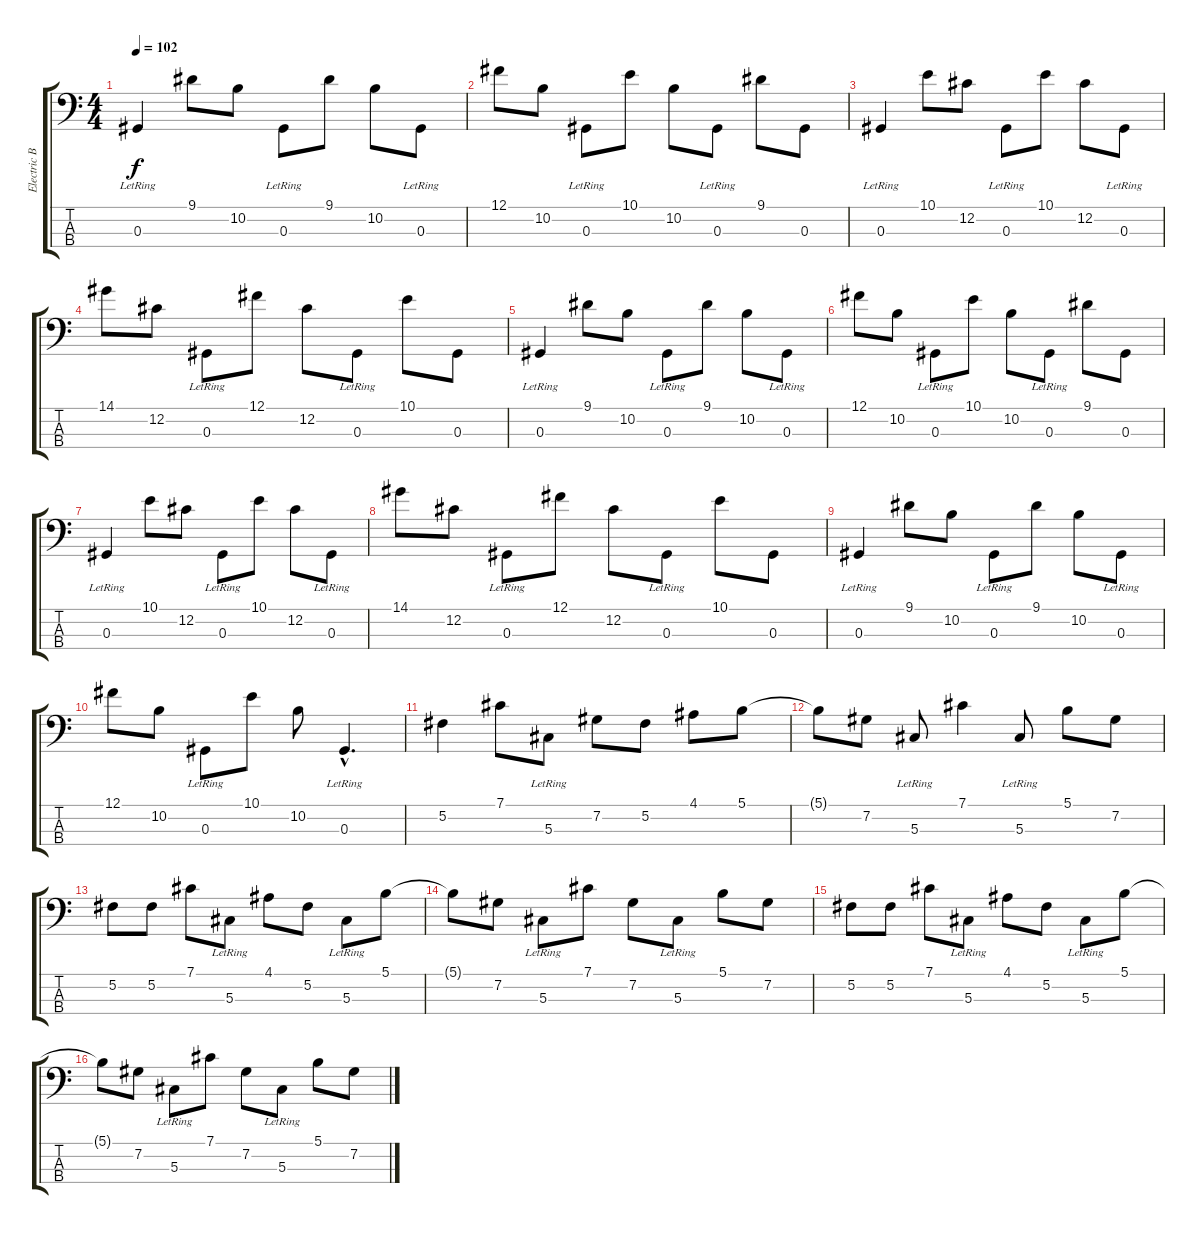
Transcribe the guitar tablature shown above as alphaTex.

\track ("Electric Bass (Jason Newsted)" "Electric B") {instrument electricbasspick}
\staff {score tabs}
\tuning (Gb2 Db2 Ab1 Eb1) {hide}
\ts (4 4)
\tempo 102
\clef f4
\ks c
0.3{lr}.4{dy f} 9.1.8 10.2.8 0.3{lr}.8 9.1.8 10.2.8 0.3{lr}.8 |
12.1.8 10.2.8 0.3{lr}.8 10.1.8 10.2.8 0.3{lr}.8 9.1.8 0.3.8 |
0.3{lr}.4 10.1.8 12.2.8 0.3{lr}.8 10.1.8 12.2.8 0.3{lr}.8 |
14.1.8 12.2.8 0.3{lr}.8 12.1.8 12.2.8 0.3{lr}.8 10.1.8 0.3.8 |
0.3{lr}.4 9.1.8 10.2.8 0.3{lr}.8 9.1.8 10.2.8 0.3{lr}.8 |
12.1.8 10.2.8 0.3{lr}.8 10.1.8 10.2.8 0.3{lr}.8 9.1.8 0.3.8 |
0.3{lr}.4 10.1.8 12.2.8 0.3{lr}.8 10.1.8 12.2.8 0.3{lr}.8 |
14.1.8 12.2.8 0.3{lr}.8 12.1.8 12.2.8 0.3{lr}.8 10.1.8 0.3.8 |
0.3{lr}.4 9.1.8 10.2.8 0.3{lr}.8 9.1.8 10.2.8 0.3{lr}.8 |
12.1.8 10.2.8 0.3{lr}.8 10.1.8 10.2.8 0.3{hac lr}.4{d} |
5.2.4 7.1.8 5.3{lr}.8 7.2.8 5.2.8 4.1.8 5.1.8 |
5.1{t}.8 7.2.8 5.3{lr}.8 7.1.4 5.3{lr}.8 5.1.8 7.2.8 |
5.2.8 5.2.8 7.1.8 5.3{lr}.8 4.1.8 5.2.8 5.3{lr}.8 5.1.8 |
5.1{t}.8 7.2.8 5.3{lr}.8 7.1.8 7.2.8 5.3{lr}.8 5.1.8 7.2.8 |
5.2.8 5.2.8 7.1.8 5.3{lr}.8 4.1.8 5.2.8 5.3{lr}.8 5.1.8 |
5.1{t}.8 7.2.8 5.3{lr}.8 7.1.8 7.2.8 5.3{lr}.8 5.1.8 7.2.8
